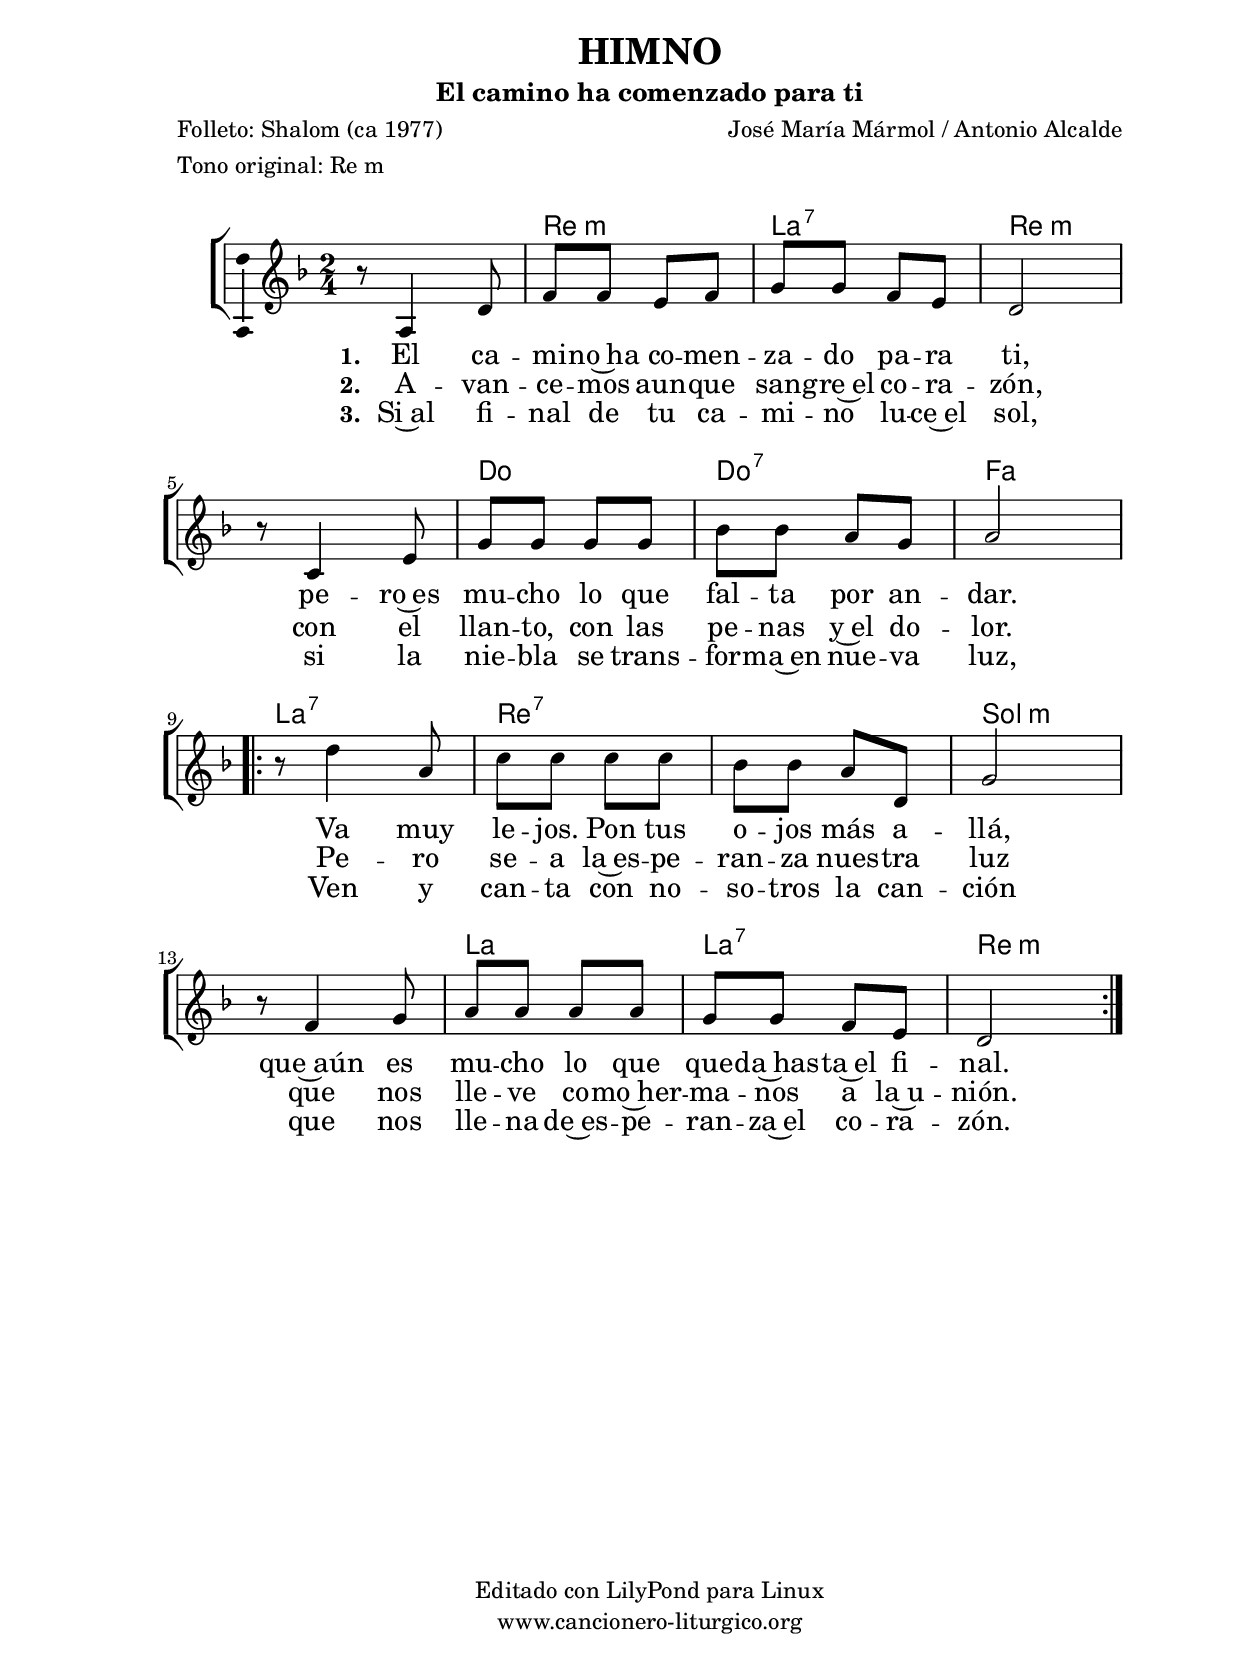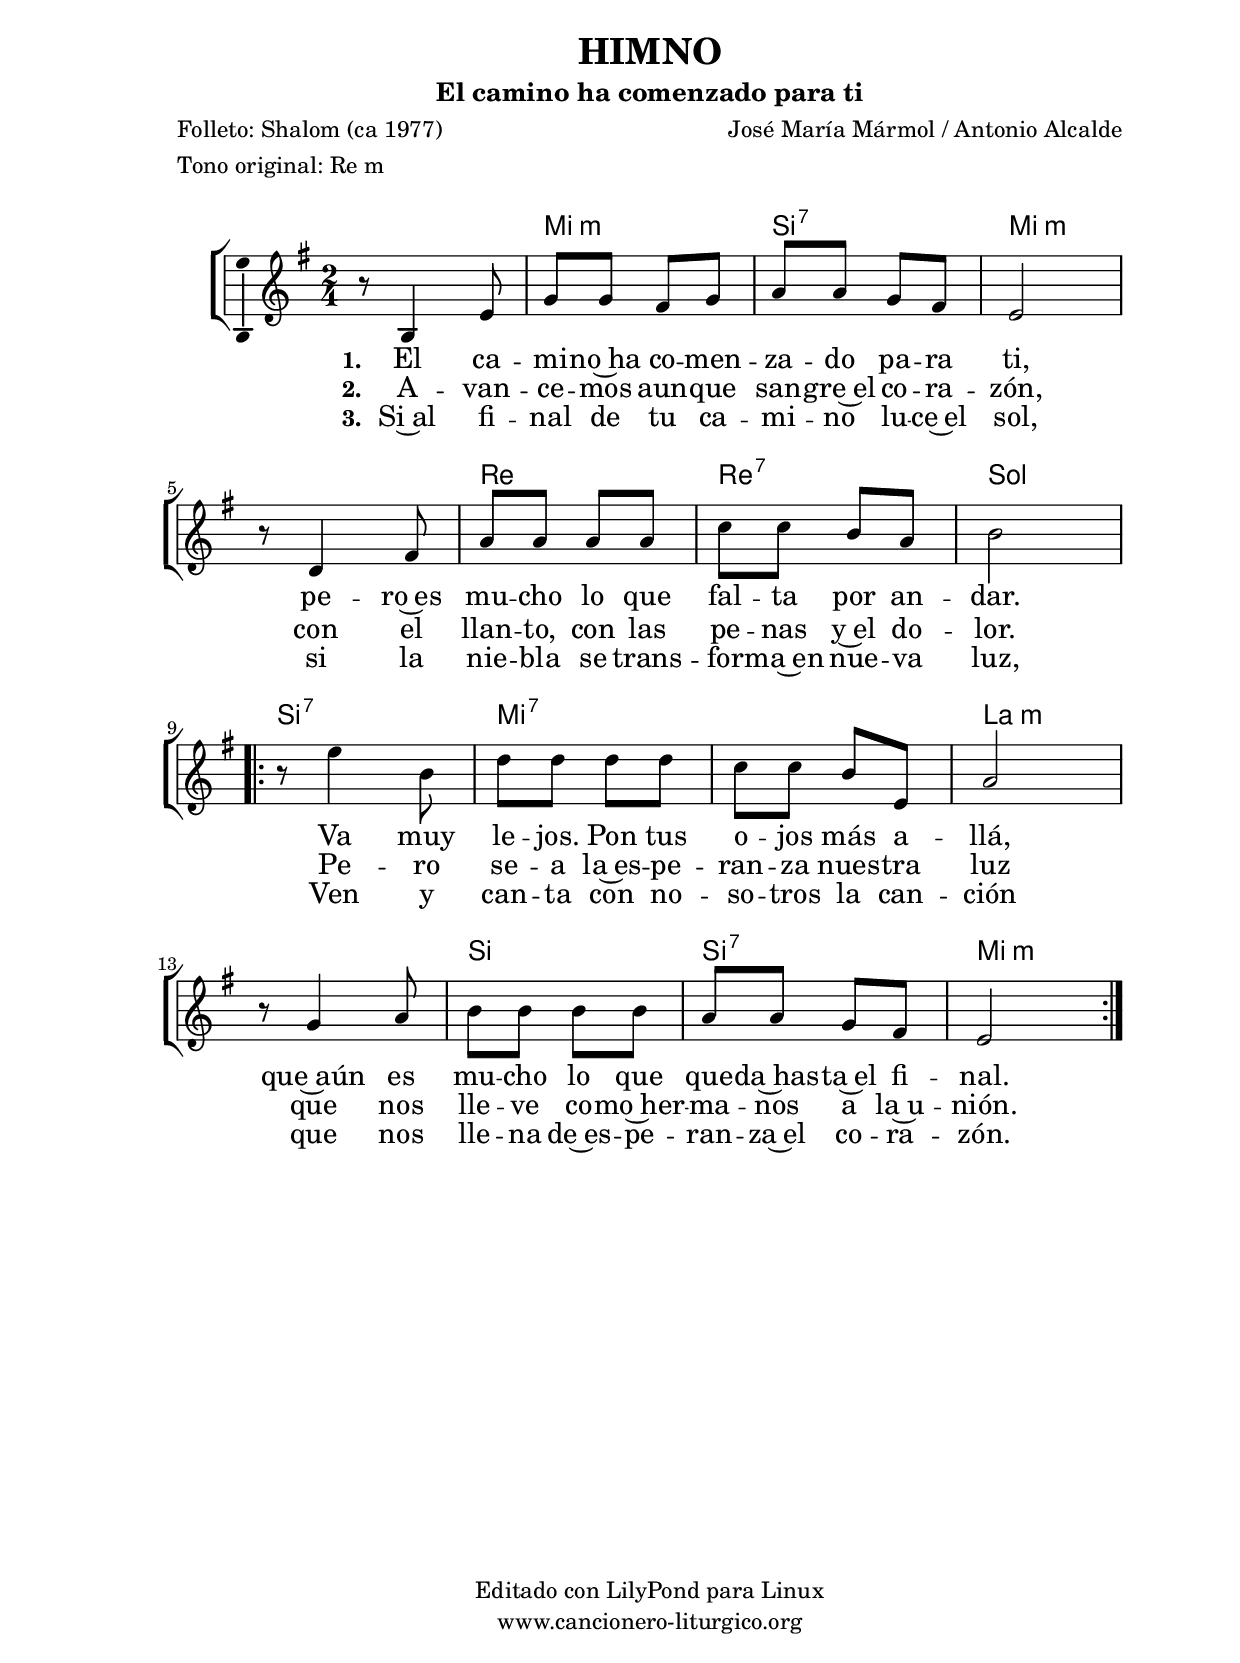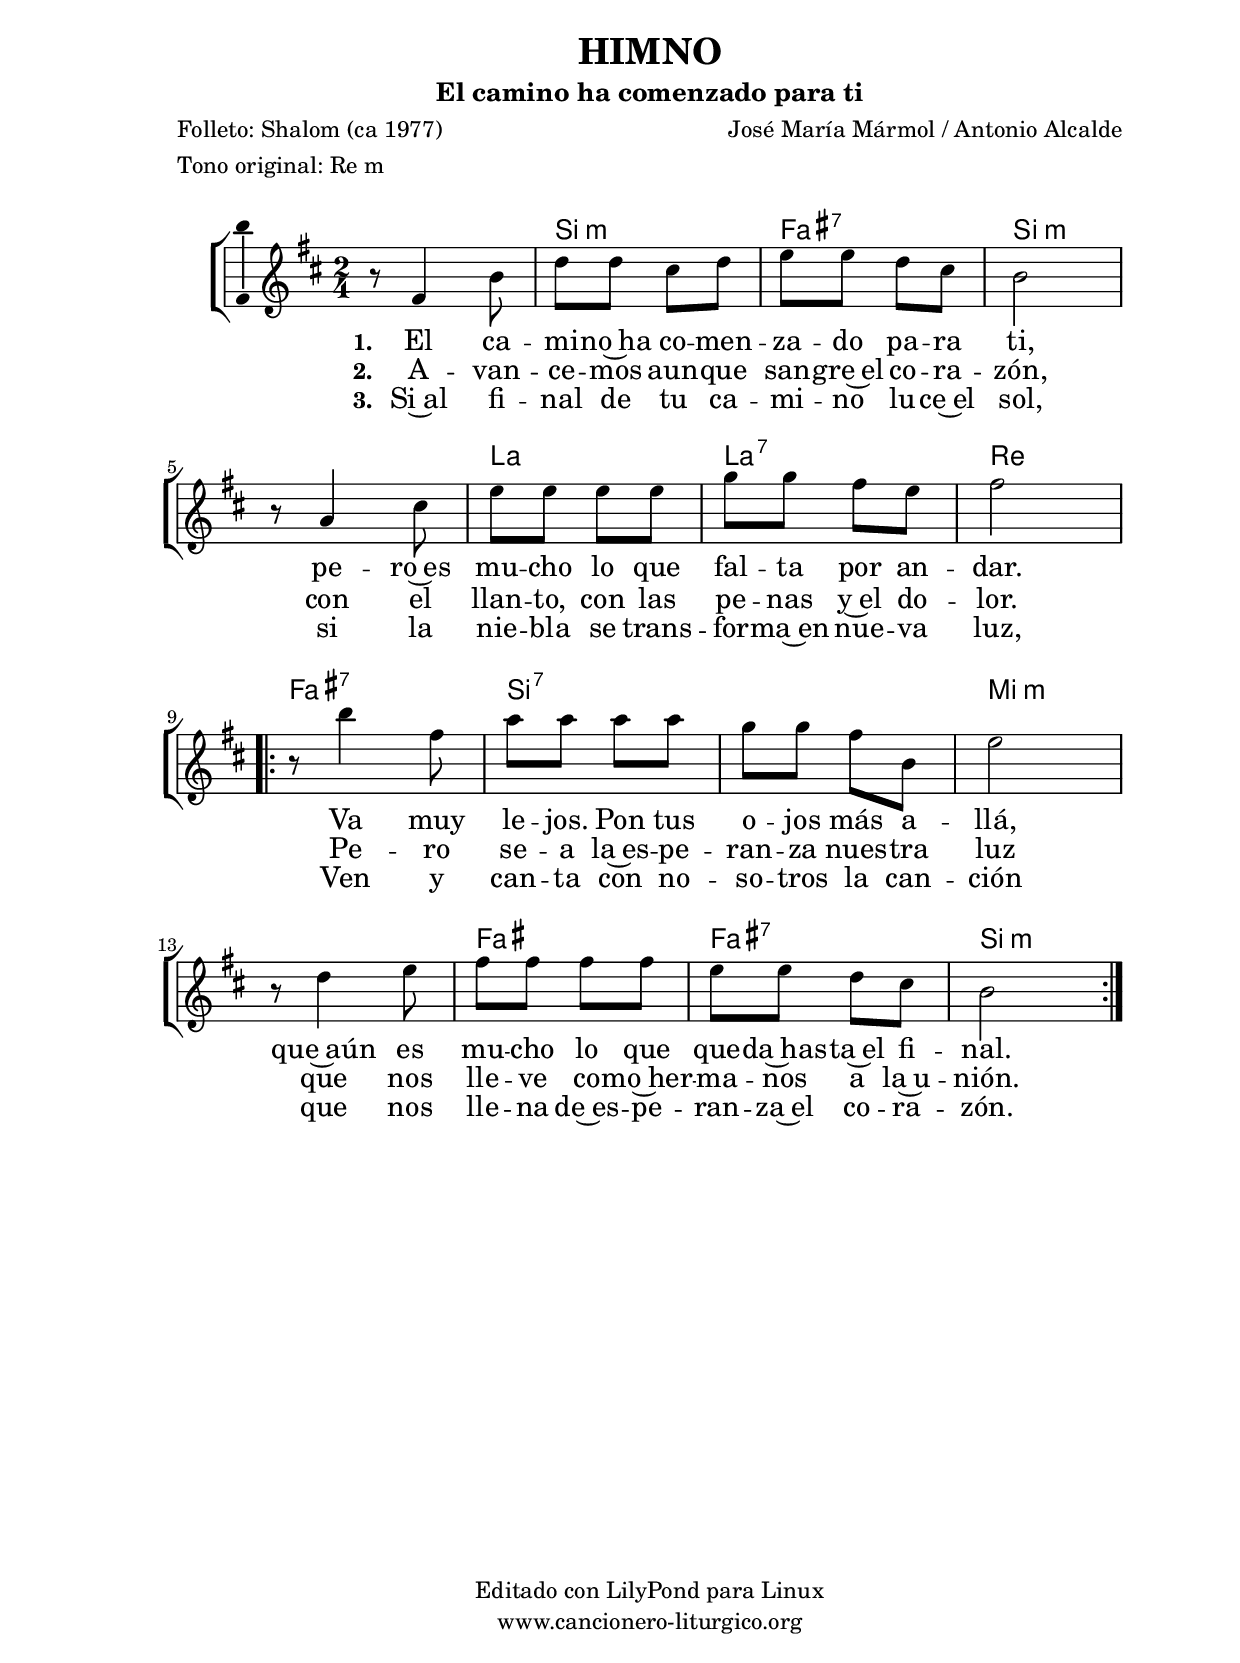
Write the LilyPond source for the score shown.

%
%para convertir .midi en .wav:
%timidity filename.midi -Ow -o finename.wav
%
%
%Para convertir de .wav a .mp3:
%lame -h -m j filename.wav
%
%
%para escuchar el midi:
%timidity nombrefichero.midi
%


%versión de lilypond para la que se ha escrito esta partitura:
\version "2.16.0"

	%Tamaño papel
	#(set-default-paper-size "a4")
	%Tamaño partitura
	#(set-global-staff-size 20)
	%No responde al pulsar sobre una nota
	#(ly:set-option 'point-and-click #f)

%parámetros del encabezamiento:
\header {
	title = "HIMNO"
	subtitle = "El camino ha comenzado para ti"
	composer = "José María Mármol / Antonio Alcalde"
	poet = "Folleto: Shalom (ca 1977)"
	meter = "Tono original: Re m"
	arranger = ""
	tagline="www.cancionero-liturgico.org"
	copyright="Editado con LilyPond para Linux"
	}

%parámetros asociados al papel:
\paper {
	oddHeaderMarkup = \markup {\fill-line { \on-the-fly #not-first-page \fromproperty #'header:title \on-the-fly #not-first-page \fromproperty #'header:composer }}
	evenHeaderMarkup = \markup {\fill-line { \fromproperty #'header:composer \fromproperty #'header:title }}
	#(set-paper-size "a4")
	print-page-number = ##f
	first-page-number = 1
	print-first-page-number = ##f
%	head-separation = 3.0 \cm
	top-margin = 2.0 \cm
	bottom-margin = 0.5\cm
%%%	bottom-margin = -1.0\cm
	left-margin = 3.0 \cm
	line-width = 16.0 \cm 
	indent = 8\mm
	interscoreline = 2.\mm
	between-system-space = 15\mm
%	para que las partituras no llenen la hoja:
	ragged-bottom = ##t
%	idem para la última hoja:
	ragged-last-bottom = ##f
%	para que las partituras llenen el ancho del papel:
	ragged-last = ##f
	after-title-space = 2.5 \cm
%page-count=1
%system-count=8

	%Flexible Vertical Spacing
%	markup-markup-spacing =
%	#'((basic-distance . 15) (minimum-distance . 15) (padding . 3))
	markup-system-spacing =
	#'((basic-distance . 15) (minimum-distance . 15) (padding . 3))
	system-system-spacing =
	#'((basic-distance . 15) (minimum-distance . 15) (padding . 3))
	score-system-spacing =
	#'((basic-distance . 15) (minimum-distance . 15) (padding . 5))
%	top-system-spacing = % header
%	#'((basic-distance . 8) (minimum-distance . 0) (padding . 0))
%	top-markup-spacing =
%	#'((basic-distance . 20) (minimum-distance . 20) (padding . 0))
	last-bottom-spacing = % footer
	#'((basic-distance . 5) (minimum-distance . 5) (padding . 0))
%	score-markup-spacing =
%	#'((basic-distance . 16) (minimum-distance . 13) (padding . 0))

	}


%parámetros que afectan a toda la partitura:
global = {
	%clave de sol (G):
	\clef G
	%armadura:
%	\transpose f a
	\key d \minor
	\tempo 4=120
	\set Score.tempoHideNote = ##t
	}


acordes = {
	\italianChords
	\chordmode {
%	\transpose f a
{
s2 d2:m a:7 d:m s c c:7 f
\repeat volta 2 {
a:7 d:7 s g:m s a a:7 d:m
}

	}
	}
}

melodia = 
%\transpose f a
{
	\relative c'{
	\time 2/4

r8 a4 d8
f8 f e f
g8 g f e
d2
r8 c4 e8
g8 g g g
bes8 bes a g
a2

%\bar "||"
\break

\repeat volta 2 {
r8 d4 a8
c8 c c c
bes8 bes a d,
g2
r8 f4 g8
a8 a a a
g8 g f e
d2
}

%	\bar "|."
	}
	}


texto = \lyricmode {
\set stanza =#"1. " El ca -- mi -- no~ha co -- men -- za -- do pa -- ra ti,
pe -- ro~es mu -- cho lo que fal -- ta por an -- dar.
Va muy le -- jos. Pon tus o -- jos más a -- llá,
que~aún es mu -- cho lo que que -- da~has -- ta~el fi -- nal.

	}


textodos = \lyricmode {
\set stanza =#"2. " A -- van -- ce -- mos aun -- que san -- gre~el co -- ra -- zón,
con el llan -- to, con las pe -- nas y~el do -- lor.
Pe -- ro se -- a la~es -- pe -- ran -- za nues -- tra luz
que nos lle -- ve co -- mo~her -- ma -- nos a la~u -- nión.

	}

textotres = \lyricmode {
\set stanza =#"3. " Si~al fi -- nal de tu ca -- mi -- no lu -- ce~el sol,
si la nie -- bla se trans -- for -- ma~en nue -- va luz,
Ven y can -- ta con no -- so -- tros la can -- ción
que nos lle -- na de~es -- pe -- ran -- za~el co -- ra -- zón.

	}


acordesStaff = \context ChordNames = acordesStaff <<
	\set chordChanges = ##t
	\acordes
	>>


vozStaff = \context Voice = vozStaff
\with {\consists "Ambitus_engraver"}
<<
%	\set Staff.instrumentName = ""
%	\set Staff.shortInstrumentName = ""
%	\set Staff.midiInstrument = #"clarinet"
%	\set Staff.midiInstrument = #"cello"
%	\set Staff.midiInstrument = #"flute"
	\set Staff.midiInstrument = #"electric guitar (jazz)"
%	\set Staff.midiInstrument = #"english horn"
%	\set Staff.midiInstrument = #"violin"
%	\set Staff.midiInstrument = #"glockenspiel"
	\set Staff.midiMinimumVolume = #0.7
	\set Staff.midiMaximumVolume = #0.9
	\global
	\melodia
	>>

textoStaff = \context Lyrics = textoStaff <<
	\lyricsto vozStaff \texto
	>>

textodosStaff = \context Lyrics = textodosStaff <<
	\lyricsto vozStaff \textodos
	>>

textotresStaff = \context Lyrics = textotresStaff <<
	\lyricsto vozStaff \textotres
	>>

\book {
	\score {
		\context ChoirStaff {
			\override StaffGroup.SystemStartBracket #'collapse-height = #1
			\override Score.SystemStartBar #'collapse-height = #1
			<<
			\acordesStaff
			\vozStaff
			\textoStaff
			\textodosStaff
			\textotresStaff
			>>
			}
		\layout {
	 		\context {
				\Lyrics
				\override LyricText #'font-size = #2
				}
	 		 \context {
				\Score
				\override StaffSymbol #'staff-space = #(magstep +3)
				}
			}
		}
	\score {
		\unfoldRepeats
		\context ChoirStaff {
			<<
			\acordesStaff
			\vozStaff
			>>
			}
		\midi {
	 		\context {
	 			\Score
				tempoWholesPerMinute = #(ly:make-moment 70 4)
				}
			}
		}
	}



#(define output-suffix "C")
\book {
	\score {
		\context ChoirStaff {
			\override StaffGroup.SystemStartBracket #'collapse-height = #1
			\override Score.SystemStartBar #'collapse-height = #1
\transpose c d
			<<
			\acordesStaff
			\vozStaff
			\textoStaff
			\textodosStaff
			\textotresStaff
			>>
			}
		\layout {
	    		\context {
				\Lyrics
				\override LyricText #'font-size = #2
				}
	   		 \context {
				\Score
				\override StaffSymbol #'staff-space = #(magstep +3)
				}
			}
		}
	}

#(define output-suffix "S")
\book {
	\score {
		\context ChoirStaff {
			\override StaffGroup.SystemStartBracket #'collapse-height = #1
			\override Score.SystemStartBar #'collapse-height = #1
\transpose c a
			<<
			\acordesStaff
			\vozStaff
			\textoStaff
			\textodosStaff
			\textotresStaff
			>>
			}
		\layout {
	    		\context {
				\Lyrics
				\override LyricText #'font-size = #2
				}
	   		 \context {
				\Score
				\override StaffSymbol #'staff-space = #(magstep +3)
				}
			}
		}
	}


